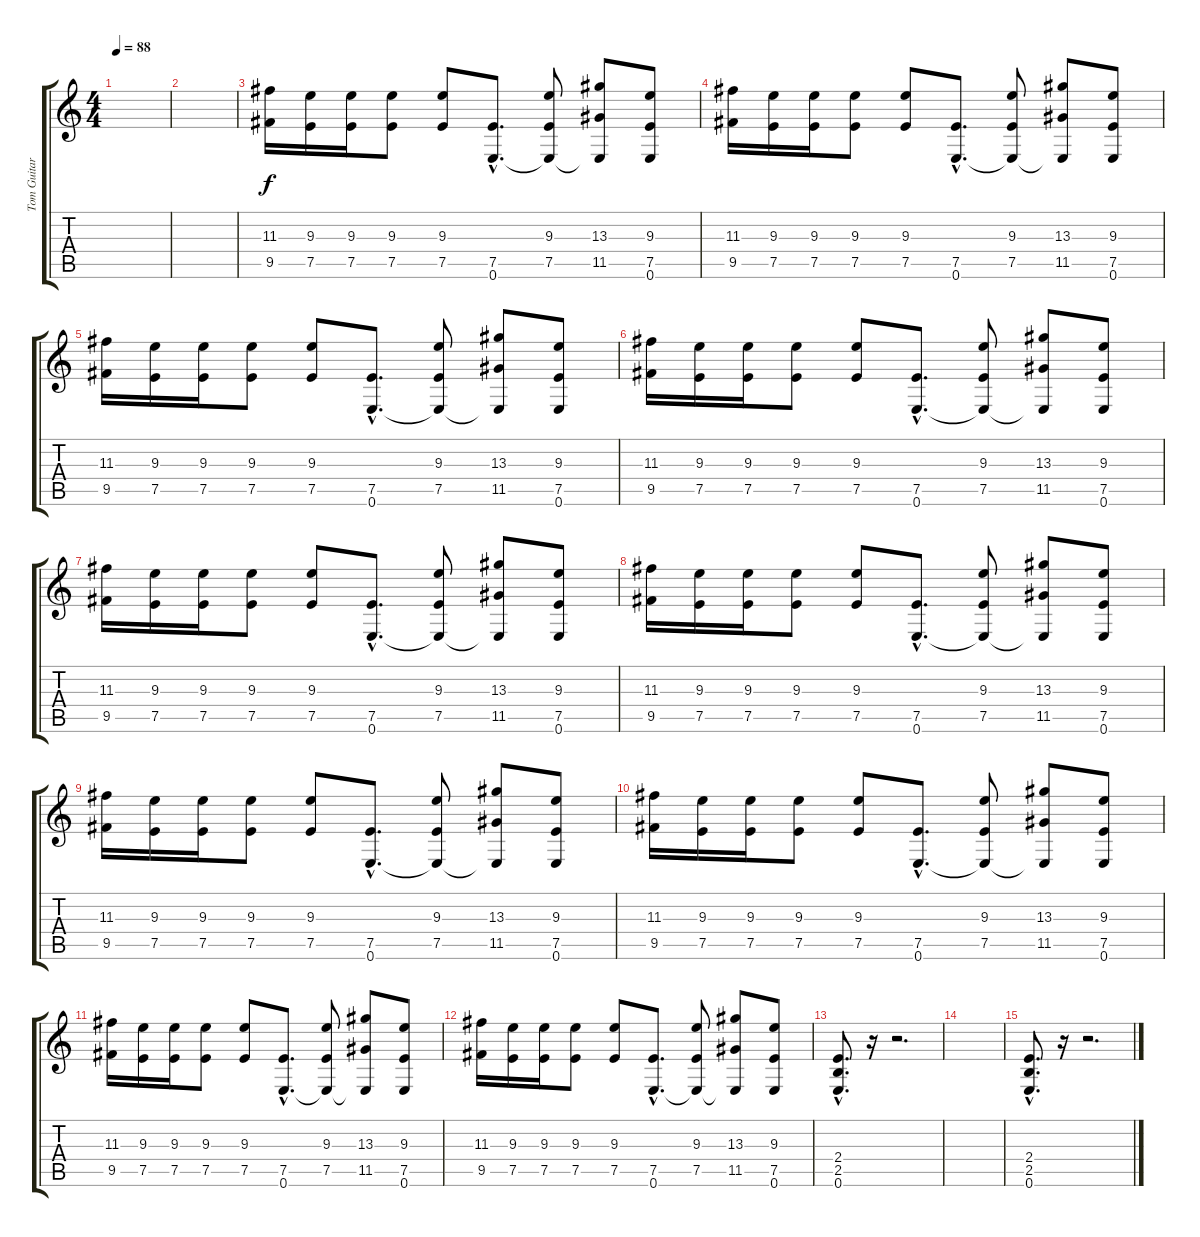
\track ("Tom Guitar" "Tom Guitar") {instrument distortionguitar}
\staff {score tabs}
\tuning (E4 B3 G3 D3 A2 E2) {hide}
\ts (4 4)
\tempo 88
\clef g2
\ks c
|
|
(11.3 9.5).16{volume 10} (9.3 7.5).16 (9.3 7.5).16 (9.3 7.5).8 (9.3 7.5).8 (7.5{hac} 0.6{hac}).8{d} (9.3 7.5 0.6{t}).8 (13.3 11.5 0.6{t}).8 (9.3 7.5 0.6).8 |
(11.3 9.5).16 (9.3 7.5).16 (9.3 7.5).16 (9.3 7.5).8 (9.3 7.5).8 (7.5{hac} 0.6{hac}).8{d} (9.3 7.5 0.6{t}).8 (13.3 11.5 0.6{t}).8 (9.3 7.5 0.6).8 |
(11.3 9.5).16{volume 13} (9.3 7.5).16 (9.3 7.5).16 (9.3 7.5).8 (9.3 7.5).8 (7.5{hac} 0.6{hac}).8{d} (9.3 7.5 0.6{t}).8 (13.3 11.5 0.6{t}).8 (9.3 7.5 0.6).8 |
(11.3 9.5).16 (9.3 7.5).16 (9.3 7.5).16 (9.3 7.5).8 (9.3 7.5).8 (7.5{hac} 0.6{hac}).8{d} (9.3 7.5 0.6{t}).8 (13.3 11.5 0.6{t}).8 (9.3 7.5 0.6).8 |
(11.3 9.5).16 (9.3 7.5).16 (9.3 7.5).16 (9.3 7.5).8 (9.3 7.5).8 (7.5{hac} 0.6{hac}).8{d} (9.3 7.5 0.6{t}).8 (13.3 11.5 0.6{t}).8 (9.3 7.5 0.6).8 |
(11.3 9.5).16 (9.3 7.5).16 (9.3 7.5).16 (9.3 7.5).8 (9.3 7.5).8 (7.5{hac} 0.6{hac}).8{d} (9.3 7.5 0.6{t}).8 (13.3 11.5 0.6{t}).8 (9.3 7.5 0.6).8 |
(11.3 9.5).16 (9.3 7.5).16 (9.3 7.5).16 (9.3 7.5).8 (9.3 7.5).8 (7.5{hac} 0.6{hac}).8{d} (9.3 7.5 0.6{t}).8 (13.3 11.5 0.6{t}).8 (9.3 7.5 0.6).8 |
(11.3 9.5).16 (9.3 7.5).16 (9.3 7.5).16 (9.3 7.5).8 (9.3 7.5).8 (7.5{hac} 0.6{hac}).8{d} (9.3 7.5 0.6{t}).8 (13.3 11.5 0.6{t}).8 (9.3 7.5 0.6).8 |
(11.3 9.5).16 (9.3 7.5).16 (9.3 7.5).16 (9.3 7.5).8 (9.3 7.5).8 (7.5{hac} 0.6{hac}).8{d} (9.3 7.5 0.6{t}).8 (13.3 11.5 0.6{t}).8 (9.3 7.5 0.6).8 |
(11.3 9.5).16 (9.3 7.5).16 (9.3 7.5).16 (9.3 7.5).8 (9.3 7.5).8 (7.5{hac} 0.6{hac}).8{d} (9.3 7.5 0.6{t}).8 (13.3 11.5 0.6{t}).8 (9.3 7.5 0.6).8 |
(2.4{hac} 2.5{hac} 0.6{hac}).8{d} r.16 r.2{d} |
|
(2.4{hac} 2.5{hac} 0.6{hac}).8{d} r.16 r.2{d}
